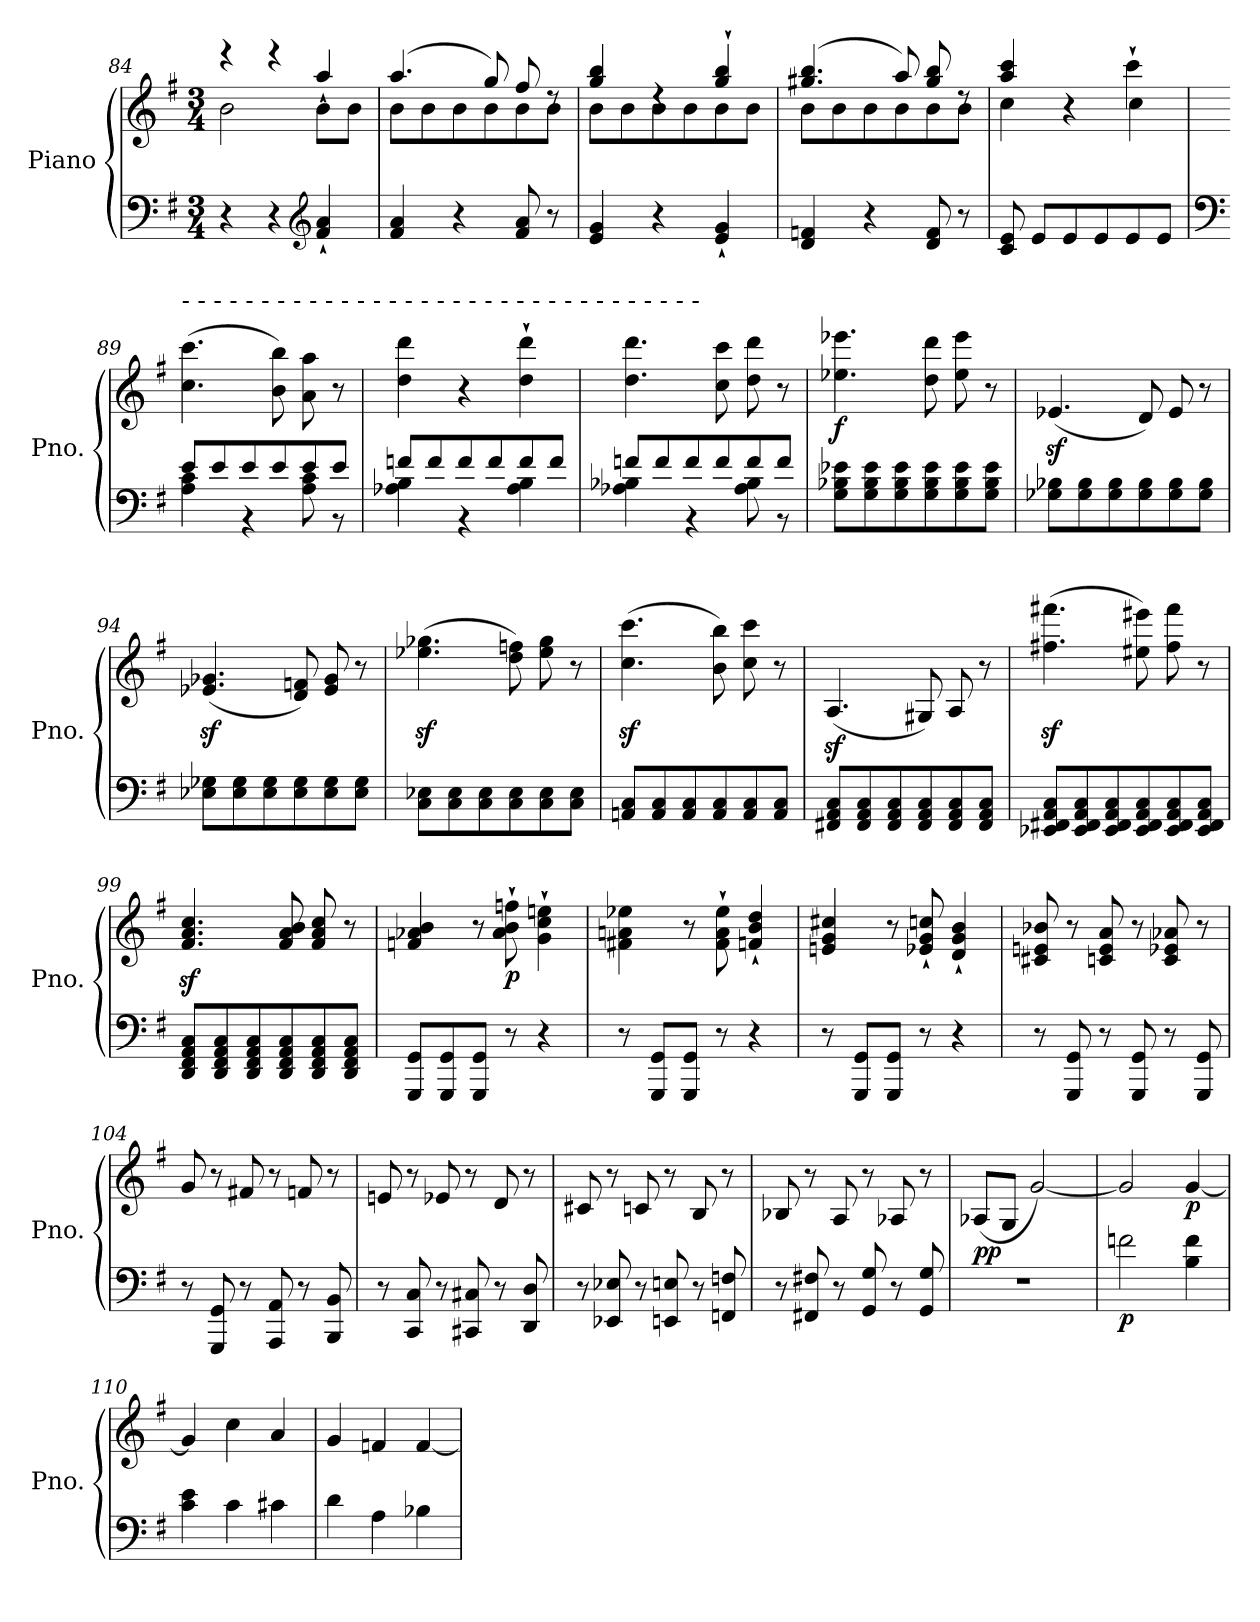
**kern	**kern	**dynam
*part1	*part1	*part1
*staff2	*staff1	*staff1/2
*I"Piano	*	*
*I'Pno.	*	*
*clefF4	*clefG2	*
*k[f#]	*k[f#]	*
*M3/4	*M3/4	*
=84	=84	=84
*	*^	*
4r	2b\	4reee	.
4r	.	4reee	.
*clefG2	*	*	*
4f#/` 4a/`	8b\L	4aa`/	.
.	8b\J	.	.
=85	=85	=85	=85
4f#/ 4a/	(4.aa/	8b\L	.
.	.	8b\	.
4r	.	8b\	.
.	8gg/)	8b\	.
8f#/ 8a/	8ff#/	8b\	.
8r	8rdd	8b\J	.
=86	=86	=86	=86
4e/ 4g/	4gg/ 4bb/	8b\L	.
.	.	8b\	.
4r	4rdd	8b\	.
.	.	8b\	.
4e/` 4g/`	4gg/` 4bb/`	8b\	.
.	.	8b\J	.
=87	=87	=87	=87
4d/ 4fn/	(4.gg#X/ 4.bb/	8b\L	.
.	.	8b\	.
4r	.	8b\	.
.	8aa/)	8b\	.
8d/ 8f/	8gg#/ 8bb/	8b\	.
8r	8rdd	8b\J	.
!!LO:LB:g=z	!!
=88	=88	=88	=88
8c/ 8e/	4aa/ 4ccc/	4cc\	.
8e/L	.	.	.
8e/	4r	4ryy	.
8e/	.	.	.
!	!	!	!LO:DY:b
8e/	4ccc`\	4cc\	other-dynamics
8e/J	.	.	.
*	*v	*v	*
!!LO:LB:g=z
=89	=89	=89
*clefF4	*	*
*^	*	*
!	!	!LO:TX:a:t=-  -  -  -  -  -  -  -  -  -  -  -  -  -  -  -  -  -  -  -  -  -  -  -  -  -  -  -  -  -  -  -  -	!
8e/L	4A\ 4c\	(4.cc\ 4.ccc\	.
8e/	.	.	.
8e/	4r	.	.
8e/	.	8b\ 8bb\)	.
8e/	8A\ 8c\	8a\ 8aa\	.
8e/J	8r	8r	.
=90	=90	=90	=90
8fn/L	4A-X\ 4B\	4dd\ 4ddd\	.
8f/	.	.	.
8f/	4r	4r	.
8f/	.	.	.
8f/	4A-\ 4B\	4dd\` 4ddd\`	.
8f/J	.	.	.
=91	=91	=91	=91
8fn/L	4A-X\ 4B-X\	4.dd\ 4.ddd\	.
8f/	.	.	.
8f/	4r	.	.
8f/	.	8cc\ 8ccc\	.
8f/	8A-\ 8B-\	8dd\ 8ddd\	.
8f/J	8r	8r	.
=92	=92	=92	=92
!	!	!	!LO:DY:b
*v	*v	*	*
8G\ 8B-X\ 8e-X\L	4.ee-X\ 4.eee-X\	f
8G\ 8B-\ 8e-\	.	.
8G\ 8B-\ 8e-\	.	.
8G\ 8B-\ 8e-\	8dd\ 8ddd\	.
8G\ 8B-\ 8e-\	8ee-\ 8eee-\	.
8G\ 8B-\ 8e-\J	8r	.
!!LO:PB:g=z
=93	=93	=93
8G-X\ 8B-X\L	(4.e-Xz</	.
8G-\ 8B-\	.	.
8G-\ 8B-\	.	.
8G-\ 8B-\	8d/)	.
8G-\ 8B-\	8e-/	.
8G-\ 8B-\J	8r	.
!!LO:LB:g=z
=94	=94	=94
8E-X\ 8G-X\L	(4.e-X/z< 4.g-X/z<	.
8E-\ 8G-\	.	.
8E-\ 8G-\	.	.
8E-\ 8G-\	8d/ 8fn/)	.
8E-\ 8G-\	8e-/ 8g-/	.
8E-\ 8G-\J	8r	.
=95	=95	=95
8C\ 8E-X\L	(>4.ee-X\z< 4.gg-X\z<	.
8C\ 8E-\	.	.
8C\ 8E-\	.	.
8C\ 8E-\	8dd\ 8ffn\)	.
8C\ 8E-\	8ee-\ 8gg-\	.
8C\ 8E-\J	8r	.
=96	=96	=96
8AAn/ 8C/L	(4.cc\z< 4.ccc\z<	.
8AA/ 8C/	.	.
8AA/ 8C/	.	.
8AA/ 8C/	8b\ 8bb\)	.
8AA/ 8C/	8cc\ 8ccc\	.
8AA/ 8C/J	8r	.
=97	=97	=97
8FF#X/ 8AA/ 8C/L	(4.Az</	.
8FF#/ 8AA/ 8C/	.	.
8FF#/ 8AA/ 8C/	.	.
8FF#/ 8AA/ 8C/	8G#X/)	.
8FF#/ 8AA/ 8C/	8A/	.
8FF#/ 8AA/ 8C/J	8r	.
!!LO:LB:g=z
=98	=98	=98
8EE-X/ 8FF#X/ 8AA/ 8C/L	(4.ff#X\z< 4.fff#X\z<	.
8EE-/ 8FF#/ 8AA/ 8C/	.	.
8EE-/ 8FF#/ 8AA/ 8C/	.	.
8EE-/ 8FF#/ 8AA/ 8C/	8ee#X\ 8eee#X\)	.
8EE-/ 8FF#/ 8AA/ 8C/	8ff#\ 8fff#\	.
8EE-/ 8FF#/ 8AA/ 8C/J	8r	.
=99	=99	=99
8DD/ 8FF#/ 8AA/ 8C/L	4.f#/z< 4.a/z< 4.cc/z<	.
8DD/ 8FF#/ 8AA/ 8C/	.	.
8DD/ 8FF#/ 8AA/ 8C/	.	.
8DD/ 8FF#/ 8AA/ 8C/	8f#/ 8a/ 8b/	.
8DD/ 8FF#/ 8AA/ 8C/	8f#/ 8a/ 8cc/	.
8DD/ 8FF#/ 8AA/ 8C/J	8r	.
=100	=100	=100
8GGG/ 8GG/L	4fn/ 4a-X/ 4b/	.
8GGG/ 8GG/	.	.
8GGG/ 8GG/J	8r	.
!	!	!LO:DY:b
8r	8a-\` 8b\` 8ffn\`	p
4r	4g\` 4cc\` 4een\`	.
=101	=101	=101
8r	4f#X\ 4an\ 4ee-X\	.
8GGG/ 8GG/L	.	.
8GGG/ 8GG/J	8r	.
8r	8f#\` 8a\` 8ee-\`	.
4r	4fn/` 4b/` 4dd/`	.
!!LO:LB:g=z
=102	=102	=102
8r	4en/ 4g/ 4cc#X/	.
8GGG/ 8GG/L	.	.
8GGG/ 8GG/J	8r	.
8r	8e-X/` 8g/` 8ccn/`	.
4r	4d/` 4g/` 4b/`	.
!!LO:LB:g=z
=103	=103	=103
8r	8c#X/ 8en/ 8b-X/	.
8GGG/ 8GG/	8r	.
8r	8cn/ 8e/ 8a/	.
8GGG/ 8GG/	8r	.
8r	8c/ 8e-X/ 8a-X/	.
8GGG/ 8GG/	8r	.
=104	=104	=104
!	!	!LO:DY:b
8r	8g/	other-dynamics
8GGG/ 8GG/	8r	.
8r	8f#X/	.
8AAA/ 8AA/	8r	.
8r	8fn/	.
8BBB/ 8BB/	8r	.
=105	=105	=105
8r	8en/	.
8CC/ 8C/	8r	.
8r	8e-X/	.
8CC#X/ 8C#X/	8r	.
8r	8d/	.
8DD/ 8D/	8r	.
=106	=106	=106
8r	8c#X/	.
8EE-X/ 8E-X/	8r	.
8r	8cn/	.
8EEn/ 8En/	8r	.
8r	8B/	.
8FFn/ 8Fn/	8r	.
!!LO:LB:g=z
=107	=107	=107
!	!	!LO:DY:b
8r	8B-X/	other-dynamics
8FF#X/ 8F#X/	8r	.
8r	8A/	.
8GG/ 8G/	8r	.
8r	8A-X/	.
8GG/ 8G/	8r	.
=108	=108	=108
!	!	!LO:DY:b
2.r	(>8A-X/L	pp
.	8G/J	.
.	[2g/)	.
=109	=109	=109
!	!	!LO:DY:b=2
2fn\	2g/]	p
!	!	!LO:DY:b
4B\ 4f\	[4g/	p
=110	=110	=110
4c\ 4e\	4g/]	.
4c\	4cc\	.
4c#X\	4a/	.
=111	=111	=111
4d\	4g/	.
4A\	4fn/	.
4B-X\	[4f/	.
=	=	=
*-	*-	*-
